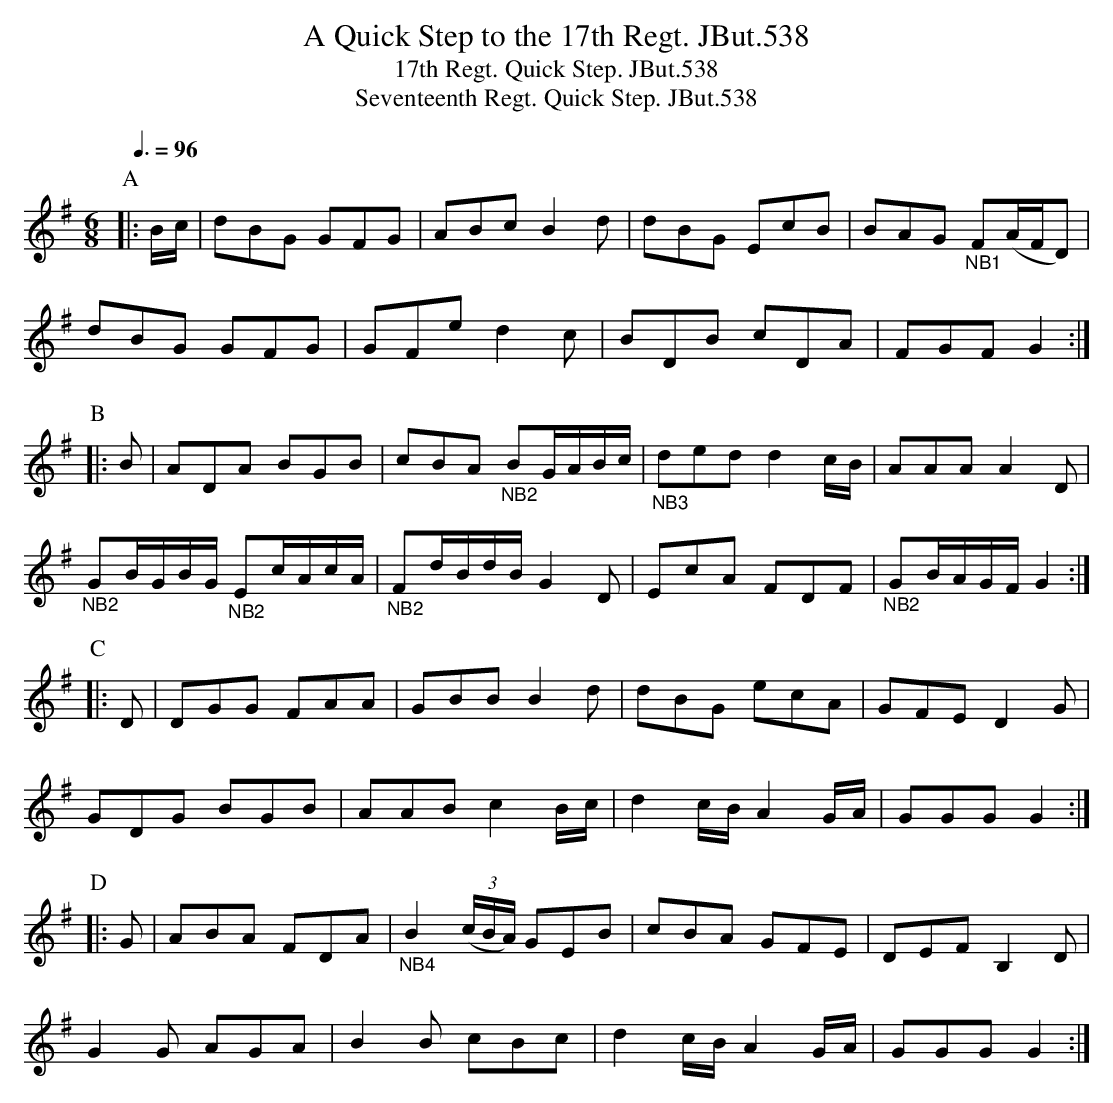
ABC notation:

X:1
T:Quick Step to the 17th Regt. JBut.538, A
T:17th Regt. Quick Step. JBut.538
T:Seventeenth Regt. Quick Step. JBut.538
M:6/8
Q:3/8=96
L:1/8
K:G
P:A
|: B/c/ | dBG GFG | ABc B2d | dBG EcB | BAG "_NB1"F(A/F/D) |
dBG GFG | GFe d2c | BDB cDA | FGF G2 :|
P:B
|: B | ADA BGB | cBA "_NB2"BG/A/B/c/ | "_NB3"ded d2c/B/ | AAA A2D |
"_NB2"GB/G/B/G/ "_NB2"Ec/A/c/A/ | \
"_NB2"Fd/B/d/B/ G2D | \
EcA FDF | "_NB2"GB/A/G/F/ G2 :|
P:C
|: D | DGG FAA | GBB B2d | dBG ecA | GFE D2G |
GDG BGB | AAB c2B/c/ | d2c/B/ A2G/A/ | GGG G2 :|
P:D
|: G | ABA FDA | "_NB4"B2 ((3c/B/A/) GEB | cBA GFE | DEF B,2D |
G2G AGA | B2B cBc | d2c/B/ A2G/A/ | GGG G2 :|
